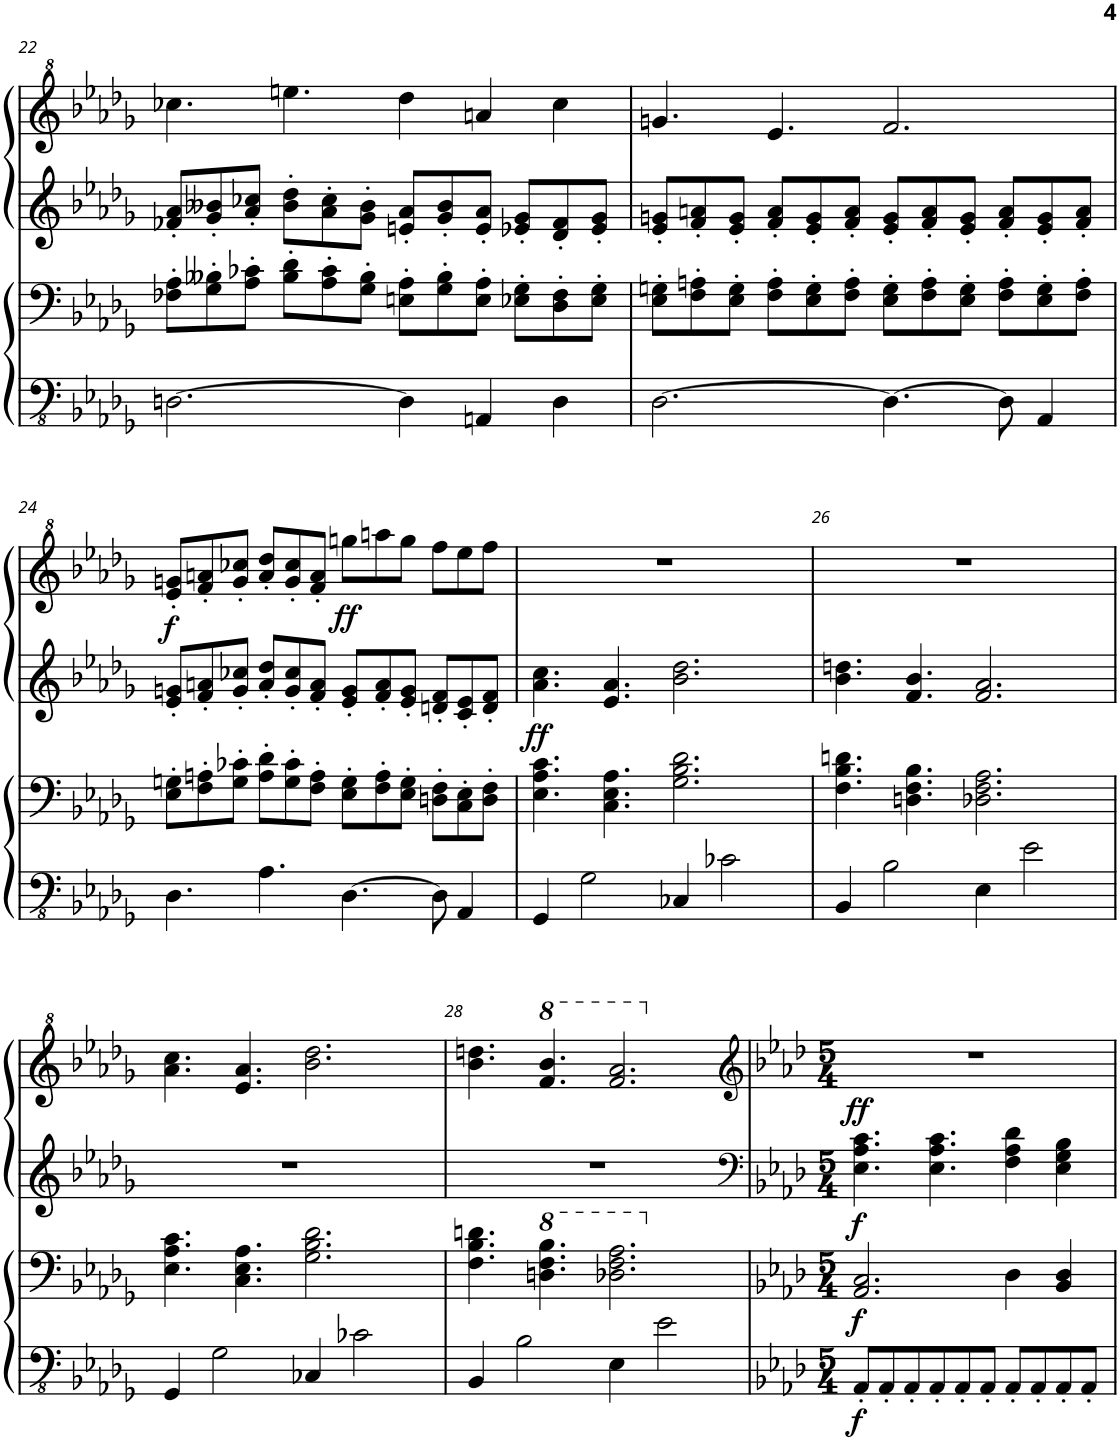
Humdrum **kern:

**kern	**dynam	**kern	**dynam	**kern	**dynam	**kern	**dynam
*part4	*part4	*part3	*part3	*part2	*part2	*part1	*part1
*staff4	*staff4	*staff3	*staff3	*staff2	*staff2	*staff1	*staff1
*I"Piano 4	*	*I"Piano	*	*I"Piano 3	*	*I"Piano	*
*I'Pno	*	*I'Pno	*	*I'Pno	*	*I'Pno	*
!!LO:PB:g=z
*clefFv4	*	*clefF4	*	*clefG2	*	*clefG^2	*
*k[b-e-a-d-g-]	*	*k[b-e-a-d-g-]	*	*k[b-e-a-d-g-]	*	*k[b-e-a-d-g-]	*
*M12/8	*	*M12/8	*	*M12/8	*	*M12/8	*
=22	=22	=22	=22	=22	=22	=22	=22
[2.DDn\	.	8F-X\' 8A-\'L	.	8f-X/' 8a-/'L	.	4.ccc-X\	.
.	.	8G-\' 8B--X\'	.	8g-/' 8b--X/'	.	.	.
.	.	8A-\' 8c-X\'J	.	8a-/' 8cc-X/'J	.	.	.
.	.	8B--\' 8d-\'L	.	8b--\' 8dd-\'L	.	4.eeen\	.
.	.	8A-\' 8c-\'	.	8a-\' 8cc-\'	.	.	.
.	.	8G-\' 8B--\'J	.	8g-\' 8b--\'J	.	.	.
4DD\]	.	8En\' 8A-\'L	.	8en/' 8a-/'L	.	4ddd-\	.
.	.	8G-\' 8B--\'	.	8g-/' 8b--/'	.	.	.
4AAAn/	.	8E\' 8A-\'J	.	8e/' 8a-/'J	.	4aan/	.
.	.	8E-X\' 8G-\'L	.	8e-X/' 8g-/'L	.	.	.
4DD\	.	8D-\' 8F-\'	.	8d-/' 8f-/'	.	4ccc-\	.
.	.	8E-\' 8G-\'J	.	8e-/' 8g-/'J	.	.	.
=23	=23	=23	=23	=23	=23	=23	=23
[2.DD-\	.	8E-\' 8Gn\'L	.	8e-/' 8gn/'L	.	4.ggn/	.
.	.	8F\' 8An\'	.	8f/' 8an/'	.	.	.
.	.	8E-\' 8G\'J	.	8e-/' 8g/'J	.	.	.
.	.	8F\' 8A\'L	.	8f/' 8a/'L	.	4.ee-/	.
.	.	8E-\' 8G\'	.	8e-/' 8g/'	.	.	.
.	.	8F\' 8A\'J	.	8f/' 8a/'J	.	.	.
4.DD-\_	.	8E-\' 8G\'L	.	8e-/' 8g/'L	.	2.ff/	.
.	.	8F\' 8A\'	.	8f/' 8a/'	.	.	.
.	.	8E-\' 8G\'J	.	8e-/' 8g/'J	.	.	.
8DD-\]	.	8F\' 8A\'L	.	8f/' 8a/'L	.	.	.
4AAA-/	.	8E-\' 8G\'	.	8e-/' 8g/'	.	.	.
.	.	8F\' 8A\'J	.	8f/' 8a/'J	.	.	.
!!LO:LB:g=z
=24	=24	=24	=24	=24	=24	=24	=24
*k[b-e-a-d-g-]	*	*k[b-e-a-d-g-]	*	*k[b-e-a-d-g-]	*	*k[b-e-a-d-g-]	*
!	!	!	!	!	!	!	!LO:DY:b
4.DD-\	.	8E-\' 8Gn\'L	.	8e-/' 8gn/'L	.	8ee-/' 8ggn/'L	f
.	.	8F\' 8An\'	.	8f/' 8an/'	.	8ff/' 8aan/'	.
.	.	8G\' 8c-X\'J	.	8g/' 8cc-X/'J	.	8gg/' 8ccc-X/'J	.
4.AA-\	.	8A\' 8d-\'L	.	8a/' 8dd-/'L	.	8aa/' 8ddd-/'L	.
.	.	8G\' 8c-\'	.	8g/' 8cc-/'	.	8gg/' 8ccc-/'	.
.	.	8F\' 8A\'J	.	8f/' 8a/'J	.	8ff/' 8aa/'J	.
!	!	!	!	!	!	!	!LO:DY:b
[4.DD-\	.	8E-\' 8G\'L	.	8e-/' 8g/'L	.	8gggn\L	ff
.	.	8F\' 8A\'	.	8f/' 8a/'	.	8aaan\	.
.	.	8E-\' 8G\'J	.	8e-/' 8g/'J	.	8ggg\J	.
8DD-\]	.	8Dn\' 8F\'L	.	8dn/' 8f/'L	.	8fff\L	.
4AAA-/	.	8C\' 8E-\'	.	8c/' 8e-/'	.	8eee-\	.
.	.	8D\' 8F\'J	.	8d/' 8f/'J	.	8fff\J	.
=25	=25	=25	=25	=25	=25	=25	=25
!	!	!	!	!	!LO:DY:b	!	!
4GGG-/	.	4.E-\ 4.A-\ 4.c\	.	4.a-\ 4.cc\	ff	1.r	.
2GG-\	.	.	.	.	.	.	.
.	.	4.C\ 4.E-\ 4.A-\	.	4.e-/ 4.a-/	.	.	.
4CC-X/	.	2.G-\ 2.B-\ 2.d-\	.	2.b-\ 2.dd-\	.	.	.
2C-X\	.	.	.	.	.	.	.
=26	=26	=26	=26	=26	=26	=26	=26
4BBB-/	.	4.F\ 4.B-\ 4.dn\	.	4.b-\ 4.ddn\	.	1.r	.
2BB-\	.	.	.	.	.	.	.
.	.	4.Dn\ 4.F\ 4.B-\	.	4.f/ 4.b-/	.	.	.
4EE-\	.	2.D-X\ 2.F\ 2.A-\	.	2.f/ 2.a-/	.	.	.
2E-\	.	.	.	.	.	.	.
!!LO:LB:g=z
=27	=27	=27	=27	=27	=27	=27	=27
4GGG-/	.	4.E-\ 4.A-\ 4.c\	.	1.r	.	4.aa-\ 4.ccc\	.
2GG-\	.	.	.	.	.	.	.
.	.	4.C\ 4.E-\ 4.A-\	.	.	.	4.ee-/ 4.aa-/	.
4CC-X/	.	2.G-\ 2.B-\ 2.d-\	.	.	.	2.bb-\ 2.ddd-\	.
2C-X\	.	.	.	.	.	.	.
=28	=28	=28	=28	=28	=28	=28	=28
4BBB-/	.	4.F\ 4.B-\ 4.dn\	.	1.r	.	4.bb-\ 4.dddn\	.
2BB-\	.	.	.	.	.	.	.
*	*	*8va	*	*	*	*	*
*	*	*	*	*	*	*8va	*
.	.	4.dn\ 4.f\ 4.b-\	.	.	.	4.fff/ 4.bbb-/	.
4EE-\	.	2.d-X\ 2.f\ 2.a-\	.	.	.	2.fff/ 2.aaa-/	.
2E-\	.	.	.	.	.	.	.
=29	=29	=29	=29	=29	=29	=29	=29
*	*	*	*	*clefF4	*	*clefG2	*
*k[b-e-a-d-]	*	*k[b-e-a-d-]	*	*k[b-e-a-d-]	*	*k[b-e-a-d-]	*
*M5/4	*	*M5/4	*	*M5/4	*	*M5/4	*
*	*	*X8va	*	*	*	*	*
*	*	*	*	*	*	*X8va	*
!	!LO:DY:b	!	!LO:DY:b	!	!LO:DY:b	!	!LO:DY:b
8AAA-'/L	f	2.AA-/ 2.C/	f	4.E-\ 4.A-\ 4.c\	f	4%5r	ff
8AAA-'/	.	.	.	.	.	.	.
8AAA-'/	.	.	.	.	.	.	.
8AAA-'/	.	.	.	4.E-\ 4.A-\ 4.c\	.	.	.
8AAA-'/	.	.	.	.	.	.	.
8AAA-'/J	.	.	.	.	.	.	.
8AAA-'/L	.	4D-\	.	4F\ 4A-\ 4d-\	.	.	.
8AAA-'/	.	.	.	.	.	.	.
8AAA-'/	.	4BB-/ 4D-/	.	4E-\ 4G\ 4B-\	.	.	.
8AAA-'/J	.	.	.	.	.	.	.
=	=	=	=	=	=	=	=
*-	*-	*-	*-	*-	*-	*-	*-
